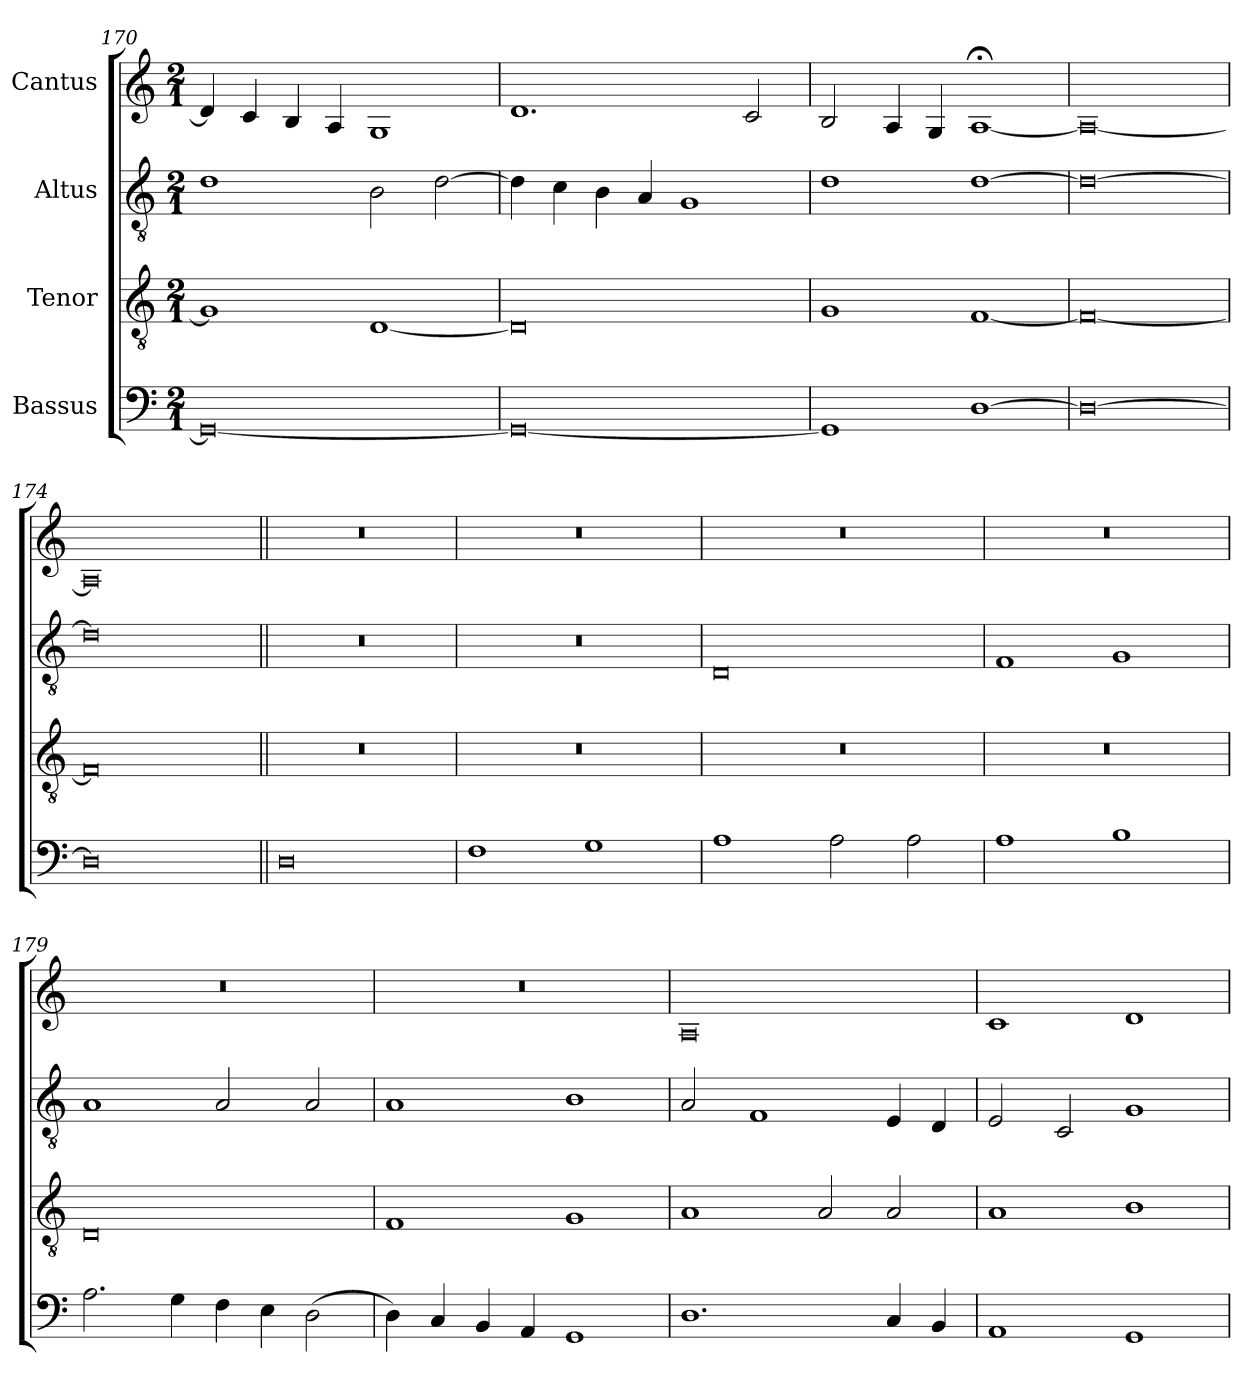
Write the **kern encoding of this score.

**kern	**kern	**kern	**kern
*part4	*part3	*part2	*part1
*staff4	*staff3	*staff2	*staff1
*I"Bassus	*I"Tenor	*I"Altus	*I"Cantus
*clefF4	*clefGv2	*clefGv2	*clefG2
*	*ITrd7c12	*ITrd7c12	*
*k[]	*k[]	*k[]	*k[]
*C:	*C:	*C:	*C:
*M2/1	*M2/1	*M2/1	*M2/1
=170	=170	=170	=170
0GGi_<	1GGi]	1Di	4di/]
.	.	.	4ci/
.	.	.	4Bi/
.	.	.	4Ai/
.	[<1DDi	2BBi\	1Gi
.	.	[>2Di\	.
=171	=171	=171	=171
0GGi_<	0DDi]	4Di\]	1.di
.	.	4Ci\	.
.	.	4BBi\	.
.	.	4AAi/	.
.	.	1GGi	.
.	.	.	2ci/
=172	=172	=172	=172
1GGi]	1GGi	1Di	2Bi/
.	.	.	4Ai/
.	.	.	4Gi/
[>1Di	[<1FFi	[>1Di	[<1A;i
=173	=173	=173	=173
0Di_>	0FFi_<	0Di_>	0Ai_<
=174	=174	=174	=174
0Di]	0FFi]	0Di]	0Ai]
=175||	=175||	=175||	=175||
!	!LO:N:vis=1	!LO:N:vis=1	!LO:N:vis=1
0Di	0r	0r	0r
!!LO:LB:g=z
=176	=176	=176	=176
!	!LO:N:vis=1	!LO:N:vis=1	!LO:N:vis=1
1Fi	0r	0r	0r
1Gi	.	.	.
=177	=177	=177	=177
!	!LO:N:vis=1	!	!LO:N:vis=1
1Ai	0r	0DDi	0r
2Ai\	.	.	.
2Ai\	.	.	.
=178	=178	=178	=178
!	!LO:N:vis=1	!	!LO:N:vis=1
1Ai	0r	1FFi	0r
1Bi	.	1GGi	.
=179	=179	=179	=179
!	!	!	!LO:N:vis=1
2.Ai\	0DDi	1AAi	0r
4Gi\	.	.	.
4Fi\	.	2AAi/	.
4Ei\	.	.	.
(2Di\	.	2AAi/	.
=180	=180	=180	=180
!	!	!	!LO:N:vis=1
4Di\)	1FFi	1AAi	0r
4Ci/	.	.	.
4BBi/	.	.	.
4AAi/	.	.	.
1GGi	1GGi	1BBi	.
=181	=181	=181	=181
1.Di	1AAi	2AAi/	0Ai
.	.	1FFi	.
.	2AAi/	.	.
4Ci/	2AAi/	4EEi/	.
4BBi/	.	4DDi/	.
!!LO:LB:g=z
=182	=182	=182	=182
1AAi	1AAi	2EEi/	1ci
.	.	2CCi/	.
1GGi	1BBi	1GGi	1di
=	=	=	=
*-	*-	*-	*-
